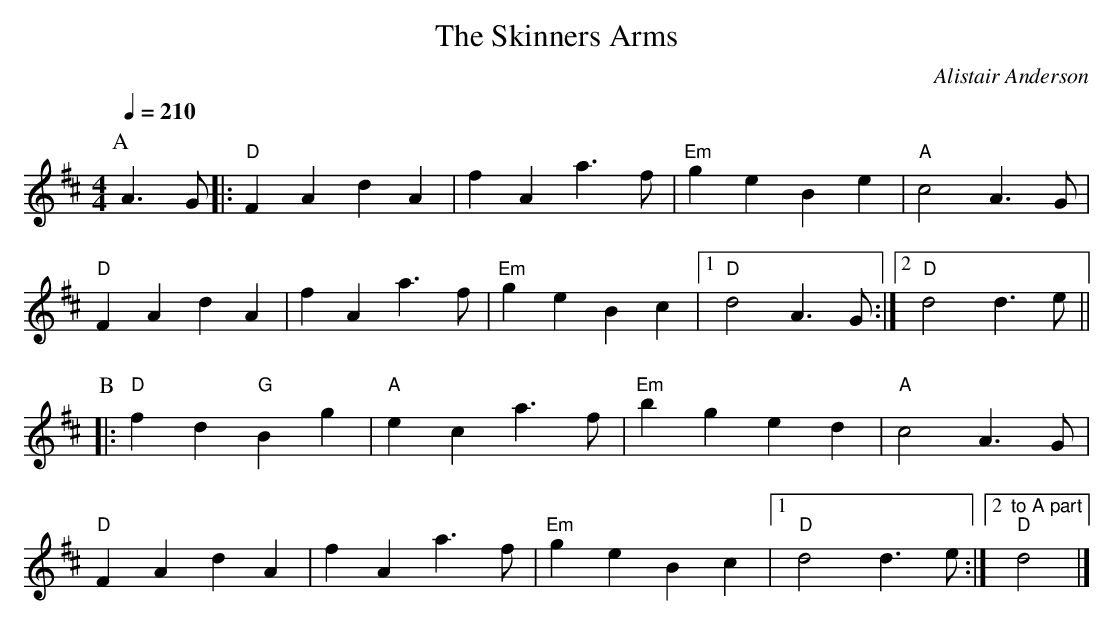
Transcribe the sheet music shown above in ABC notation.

X:1
T:Skinners Arms, The
C:Alistair Anderson
M:4/4
L:1/8
Q:1/4=210
K:D major
P:A
A3G|:"D"F2A2d2A2|f2A2 a3f|"Em"g2e2B2e2|"A"c4 A3G|
"D"F2A2d2A2|f2A2 a3f|"Em"g2e2B2c2|1"D"d4 A3G:|2"D"d4 d3e||
P:B
|:"D"f2d2"G"B2g2|"A"e2c2 a3f|"Em"b2g2e2d2|"A"c4 A3G|
"D"F2A2d2A2|f2A2 a3f|"Em"g2e2B2c2|1"D"d4 d3e:|2\
"to A part" "D"d4|]%3[M:6/8]"link to Old Tannery"d3 A2g|
